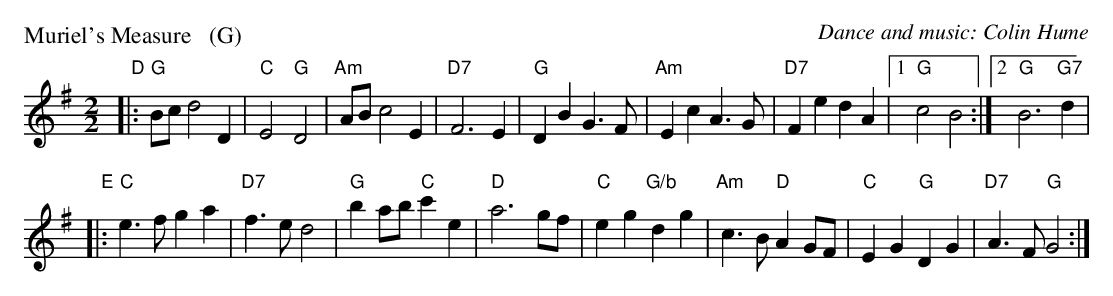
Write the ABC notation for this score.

X:1
P: Muriel's Measure   (G)
C: Dance and music: Colin Hume
M: 2/2
L: 1/8
K: G
"D"|:\
"G"Bc d4 D2 | "C"E4 "G"D4 | "Am"AB c4 E2 | "D7"F6 E2 |\
"G"D2B2 G3F | "Am"E2c2 A3G | "D7"F2e2 d2A2 |1 "G"c4 B4 :|2 "G"B6 "G7"d2 |
"E"|:\
"C"e3f g2a2 | "D7"f3e d4 | "G"b2ab "C"c'2e2 | "D"a6 gf |\
"C"e2g2 "G/b"d2g2 | "Am"c3B "D"A2GF | "C"E2G2 "G"D2G2 | "D7"A3F "G"G4 :|
